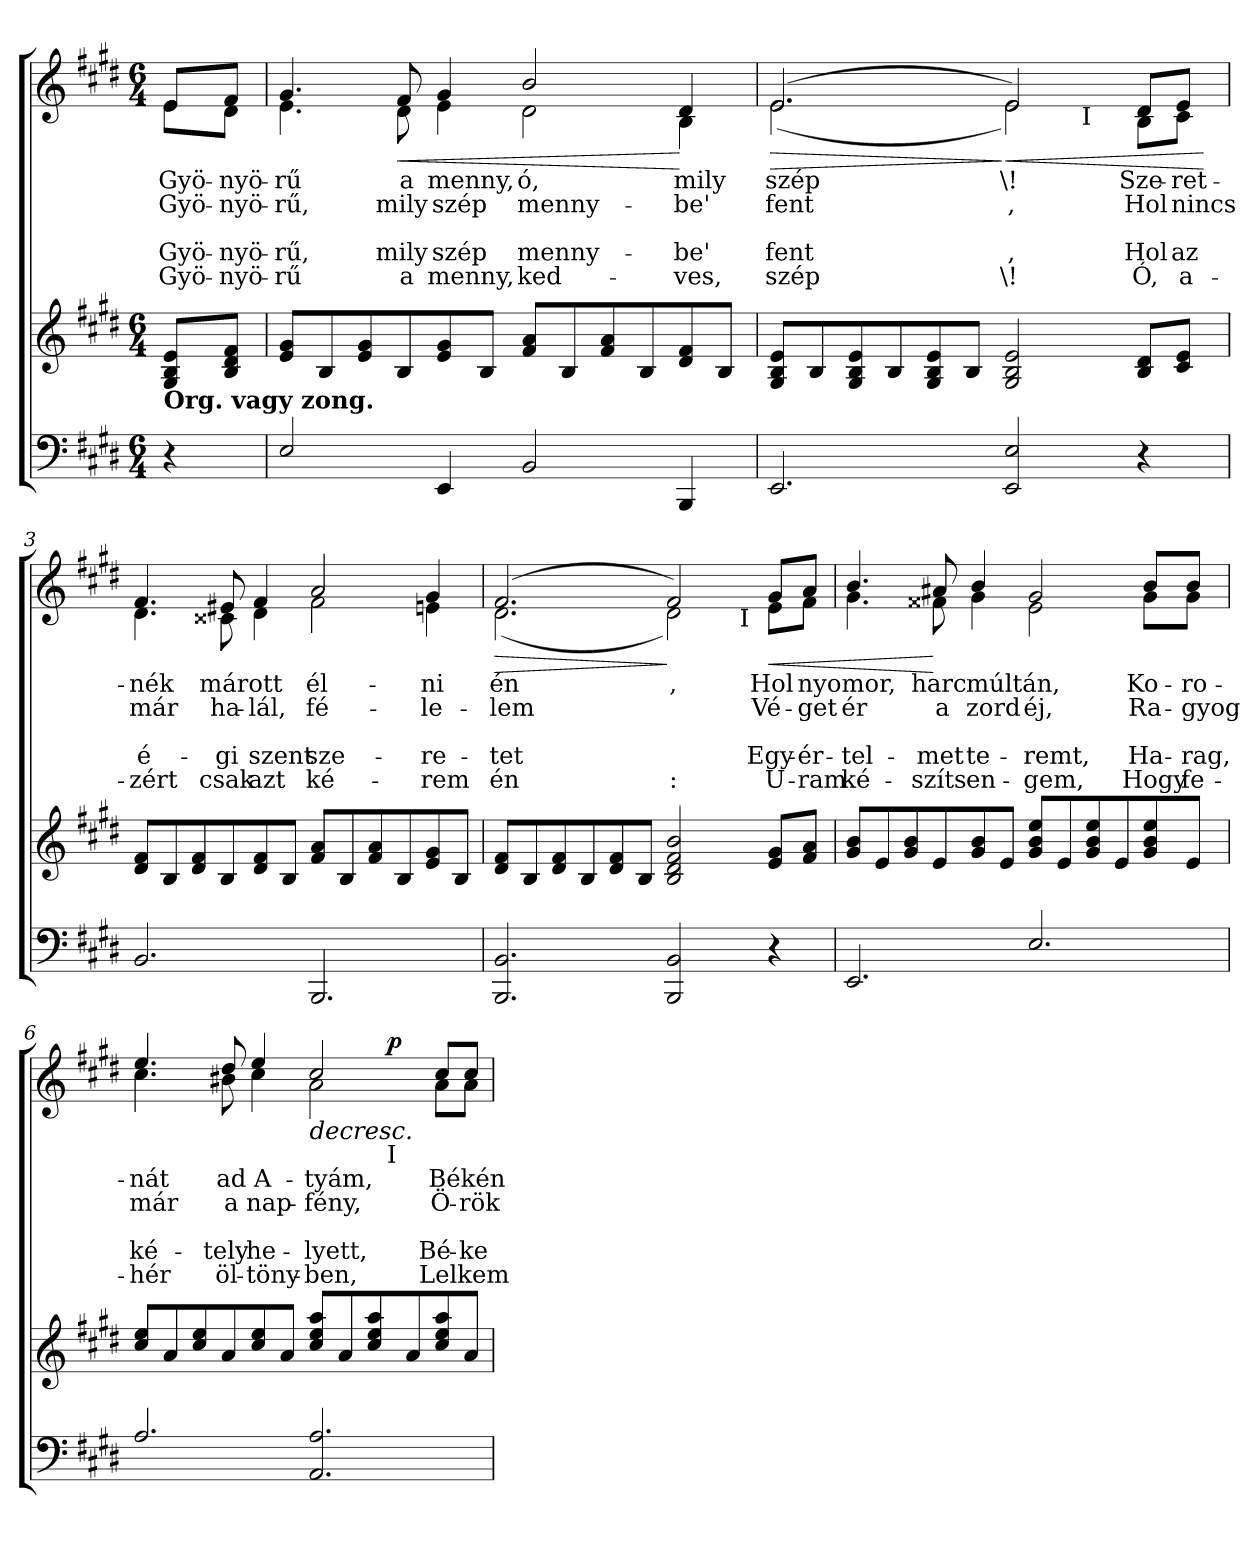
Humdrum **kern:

**kern	**kern	**kern	**text	**text	**text	**text	**text	**dynam
*part3	*part2	*part1	*part1	*part1	*part1	*part1	*part1	*part1
*staff3	*staff2	*staff1	*staff1	*staff1	*staff1	*staff1	*staff1	*staff1
*clefF4	*clefG2	*clefG2	*	*	*	*	*	*
*k[f#c#g#d#]	*k[f#c#g#d#]	*k[f#c#g#d#]	*	*	*	*	*	*
*E:	*E:	*E:	*	*	*	*	*	*
*M6/4	*M6/4	*M6/4	*	*	*	*	*	*
=	=	=	=	=	=	=	=	=
!	!	!LO:TX:a:B:t=Szoprán és Alt duett	!	!	!	!	!	!
!	!	!LO:TX:a:B:t=Dolce	!	!	!	!	!	!
!	!LO:TX:b:B:t=Org. vagy zong.	!	!	!	!	!	!	!
!	!	!	!LO:LY:b	!LO:LY:b	!	!LO:LY:b	!LO:LY:b	!
*	*	*^	*	*	*	*	*	*
4r	8G#/ 8B/ 8e/L	8e/L	8e\L	Gyö-	Gyö-	.	Gyö-	Gyö-	.
!	!	!	!	!LO:LY:b	!LO:LY:b	!	!LO:LY:b	!LO:LY:b	!
.	8B/ 8d#/ 8f#/J	8f#/J	8d#\J	-nyö-	-nyö-	.	-nyö-	-nyö-	.
=1	=1	=1	=1	=1	=1	=1	=1	=1	=1
!	!	!	!	!LO:LY:b	!LO:LY:b	!	!LO:LY:b	!LO:LY:b	!
2E/	8e/ 8g#/L	4.g#/	4.e\	-rű	-rű,	.	-rű,	-rű	.
.	8B/	.	.	.	.	.	.	.	.
.	8e/ 8g#/	.	.	.	.	.	.	.	.
!	!	!	!	!LO:LY:b	!LO:LY:b	!	!LO:LY:b	!LO:LY:b	!LO:HP:b
.	8B/	8f#/	8d#\	a	mily	.	mily	a	<
!	!	!	!	!LO:LY:b	!LO:LY:b	!	!LO:LY:b	!LO:LY:b	!
4EE/	8e/ 8g#/	4g#/	4e\	menny,	szép	.	szép	menny,	.
.	8B/J	.	.	.	.	.	.	.	.
!	!	!	!	!LO:LY:b	!LO:LY:b	!	!LO:LY:b	!LO:LY:b	!
2BB/	8f#/ 8a/L	2b/	2d#\	ó,	menny-	.	menny-	ked-	.
.	8B/	.	.	.	.	.	.	.	.
.	8f#/ 8a/	.	.	.	.	.	.	.	.
.	8B/	.	.	.	.	.	.	.	.
!	!	!	!	!LO:LY:b	!LO:LY:b	!	!LO:LY:b	!LO:LY:b	!
4BBB/	8d#/ 8f#/	4d#/	4B\	mily	-be'	.	-be'	-ves,	[
.	8B/J	.	.	.	.	.	.	.	.
*	*	*v	*v	*	*	*	*	*	*
=2	=2	=2	=2	=2	=2	=2	=2	=2
!	!	!	!LO:LY:b	!LO:LY:b	!	!LO:LY:b	!LO:LY:b	!LO:HP:b
*	*	*^	*	*	*	*	*	*
*	*	*	*^	*	*	*	*	*	*
2.EE/	8G#/ 8B/ 8e/L	(>2.e/	(<2.e\	1ryy	szép	fent	.	fent	szép	>
.	8B/	.	.	.	.	.	.	.	.	.
.	8G#/ 8B/ 8e/	.	.	.	.	.	.	.	.	.
.	8B/	.	.	.	.	.	.	.	.	.
.	8G#/ 8B/ 8e/	.	.	.	.	.	.	.	.	.
.	8B/J	.	.	.	.	.	.	.	.	.
!	!	!	!	!	!LO:LY:b	!LO:LY:b	!	!LO:LY:b	!LO:LY:b	!LO:HP:n=1:b
2EE/ 2E/	2G#/ 2B/ 2e/	2e/)	2e\)	.	\!	,	.	,	\!	] <
.	.	.	.	32ryy	.	.	.	.	.	.
!	!	!	!	!LO:TX:b:t=I	!	!	!	!	!	!
.	.	.	.	4...ryy	.	.	.	.	.	.
!	!	!	!	!	!LO:LY:b	!LO:LY:b	!	!LO:LY:b	!LO:LY:b	!
4r	8B/ 8d#/L	8d#/L	8B\L	.	Sze-	Hol	.	Hol	Ó,	.
!	!	!	!	!	!LO:LY:b	!LO:LY:b	!	!LO:LY:b	!LO:LY:b	!
.	8c#/ 8e/J	8e/J	8c#\J	.	-ret-	nincs	.	az	a-	.
.	.	.	.	.	.	.	.	.	.	[
*	*	*v	*v	*v	*	*	*	*	*	*
!!LO:LB:g=z
=3	=3	=3	=3	=3	=3	=3	=3	=3
*	*	*^	*	*	*	*	*	*
*	*	*	*^	*	*	*	*	*	*
!	!	!	!	!	!LO:LY:b	!LO:LY:b	!	!LO:LY:b	!LO:LY:b	!
*	*	*	*v	*v	*	*	*	*	*	*
2.BB/	8d#/ 8f#/L	4.f#/	4.d#\	-nék	már	.	é-	-zért	.
.	8B/	.	.	.	.	.	.	.	.
.	8d#/ 8f#/	.	.	.	.	.	.	.	.
!	!	!	!	!LO:LY:b	!LO:LY:b	!	!LO:LY:b	!LO:LY:b	!
.	8B/	8e#X/	8c##X\	már	ha-	.	-gi	csak	.
!	!	!	!	!LO:LY:b	!LO:LY:b	!	!LO:LY:b	!LO:LY:b	!
.	8d#/ 8f#/	4f#/	4d#\	ott	-lál,	.	szent	azt	.
.	8B/J	.	.	.	.	.	.	.	.
!	!	!	!	!LO:LY:b	!LO:LY:b	!	!LO:LY:b	!LO:LY:b	!
2.BBB/	8f#/ 8a/L	2a/	2f#\	él-	fé-	.	sze-	ké-	.
.	8B/	.	.	.	.	.	.	.	.
.	8f#/ 8a/	.	.	.	.	.	.	.	.
.	8B/	.	.	.	.	.	.	.	.
!	!	!	!	!LO:LY:b	!LO:LY:b	!	!LO:LY:b	!LO:LY:b	!
.	8e/ 8g#/	4g#/	4en\	-ni	-le-	.	-re-	-rem	.
.	8B/J	.	.	.	.	.	.	.	.
*	*	*v	*v	*	*	*	*	*	*
=4	=4	=4	=4	=4	=4	=4	=4	=4
!	!	!	!LO:LY:b	!LO:LY:b	!	!LO:LY:b	!LO:LY:b	!LO:HP:b
*	*	*^	*	*	*	*	*	*
*	*	*	*^	*	*	*	*	*	*
2.BBB/ 2.BB/	8d#/ 8f#/L	(>2.f#/	(<2.d#\	1ryy	én	-lem	.	-tet	én	>
.	8B/	.	.	.	.	.	.	.	.	.
.	8d#/ 8f#/	.	.	.	.	.	.	.	.	.
.	8B/	.	.	.	.	.	.	.	.	.
.	8d#/ 8f#/	.	.	.	.	.	.	.	.	.
.	8B/J	.	.	.	.	.	.	.	.	.
!	!	!	!	!	!LO:LY:b	!LO:LY:b	!	!	!LO:LY:b	!
2BBB/ 2BB/	2B/ 2d#/ 2f#/ 2b/	2f#/)	2d#\)	.	,	.	.	.	:	]
.	.	.	.	8ryy	.	.	.	.	.	.
!	!	!	!	!LO:TX:b:t=I	!	!	!	!	!	!
.	.	.	.	4.ryy	.	.	.	.	.	.
!	!	!	!	!	!LO:LY:b	!LO:LY:b	!	!LO:LY:b	!LO:LY:b	!LO:HP:b
4r	8e/ 8g#/L	8g#/L	8e\L	.	Hol	Vé-	.	Egy-	U-	<
!	!	!	!	!	!LO:LY:b	!LO:LY:b	!	!LO:LY:b	!LO:LY:b	!
.	8f#/ 8a/J	8a/J	8f#\J	.	nyomor,	-get	.	-ér-	-ram	.
*	*	*v	*v	*v	*	*	*	*	*	*
=5	=5	=5	=5	=5	=5	=5	=5	=5
*	*	*^	*	*	*	*	*	*
*	*	*	*^	*	*	*	*	*	*
!	!	!	!	!	!	!LO:LY:b	!	!LO:LY:b	!LO:LY:b	!
*	*	*	*v	*v	*	*	*	*	*	*
2.EE/	8g#/ 8b/L	4.b/	4.g#\	.	ér	.	-tel-	ké-	.
.	8e/	.	.	.	.	.	.	.	.
.	8g#/ 8b/	.	.	.	.	.	.	.	.
!	!	!	!	!LO:LY:b	!LO:LY:b	!	!LO:LY:b	!LO:LY:b	!
.	8e/	8a#X/	8f##X\	harc	a	.	-met	-szíts	[
!	!	!	!	!LO:LY:b	!LO:LY:b	!	!LO:LY:b	!LO:LY:b	!
.	8g#/ 8b/	4b/	4g#\	múltán,	zord	.	te-	en-	.
.	8e/J	.	.	.	.	.	.	.	.
!	!	!	!	!	!LO:LY:b	!	!LO:LY:b	!LO:LY:b	!
2.E/	8g#/ 8b/ 8ee/L	2g#/	2e\	.	éj,	.	-remt,	-gem,	.
.	8e/	.	.	.	.	.	.	.	.
.	8g#/ 8b/ 8ee/	.	.	.	.	.	.	.	.
.	8e/	.	.	.	.	.	.	.	.
!	!	!	!	!LO:LY:b	!LO:LY:b	!	!LO:LY:b	!LO:LY:b	!
.	8g#/ 8b/ 8ee/	8b/L	8g#\L	Ko-	Ra-	.	Ha-	Hogy	.
!	!	!	!	!LO:LY:b	!LO:LY:b	!	!LO:LY:b	!LO:LY:b	!
.	8e/J	8b/J	8g#\J	-ro-	-gyog	.	-rag,	fe-	.
*	*	*v	*v	*	*	*	*	*	*
!!LO:LB:g=z
=6	=6	=6	=6	=6	=6	=6	=6	=6
*	*	*^	*	*	*	*	*	*
!	!	!	!	!LO:LY:b	!LO:LY:b	!	!LO:LY:b	!LO:LY:b	!
*	*	*	*^	*	*	*	*	*	*
2.A/	8cc#/ 8ee/L	4.ee/	4.cc#\	1ryy	-nát	már	.	ké-	-hér	.
.	8a/	.	.	.	.	.	.	.	.	.
.	8cc#/ 8ee/	.	.	.	.	.	.	.	.	.
!	!	!	!	!	!LO:LY:b	!LO:LY:b	!	!LO:LY:b	!LO:LY:b	!
.	8a/	8dd#/	8b#X\	.	ad	a	.	-tely	öl-	.
!	!	!	!	!	!LO:LY:b	!LO:LY:b	!	!LO:LY:b	!LO:LY:b	!
.	8cc#/ 8ee/	4ee/	4cc#\	.	A-	nap-	.	he-	-töny-	.
.	8a/J	.	.	.	.	.	.	.	.	.
!	!	!	!	!	!LO:LY:b	!LO:LY:b	!	!LO:LY:b	!LO:LY:b	!LO:HP:b
2.AA/ 2.A/	8cc#/ 8ee/ 8aa/L	2cc#/	2a\	.	-tyám,	-fény,	.	-lyett,	-ben,	>
.	8a/	.	.	.	.	.	.	.	.	.
.	8cc#/ 8ee/ 8aa/	.	.	16ryy	.	.	.	.	.	.
!	!	!	!	!LO:TX:b:t=I	!	!	!	!	!	!
!	!	!	!	!	!	!	!	!	!	!LO:DY:b
.	.	.	.	4..ryy	.	.	.	.	.	p
.	8a/	.	.	.	.	.	.	.	.	.
!	!	!	!	!	!LO:LY:b	!LO:LY:b	!	!LO:LY:b	!LO:LY:b	!
.	8cc#/ 8ee/ 8aa/	8cc#/L	8a\L	.	Békén	Ö-	.	Bé-	Lelkem	.
!	!	!	!	!	!	!LO:LY:b	!	!LO:LY:b	!	!
.	8a/J	8cc#/J	8a\J	.	.	-rök	.	-ke	.	]
*	*	*v	*v	*v	*	*	*	*	*	*
=	=	=	=	=	=	=	=	=
*-	*-	*-	*-	*-	*-	*-	*-	*-
